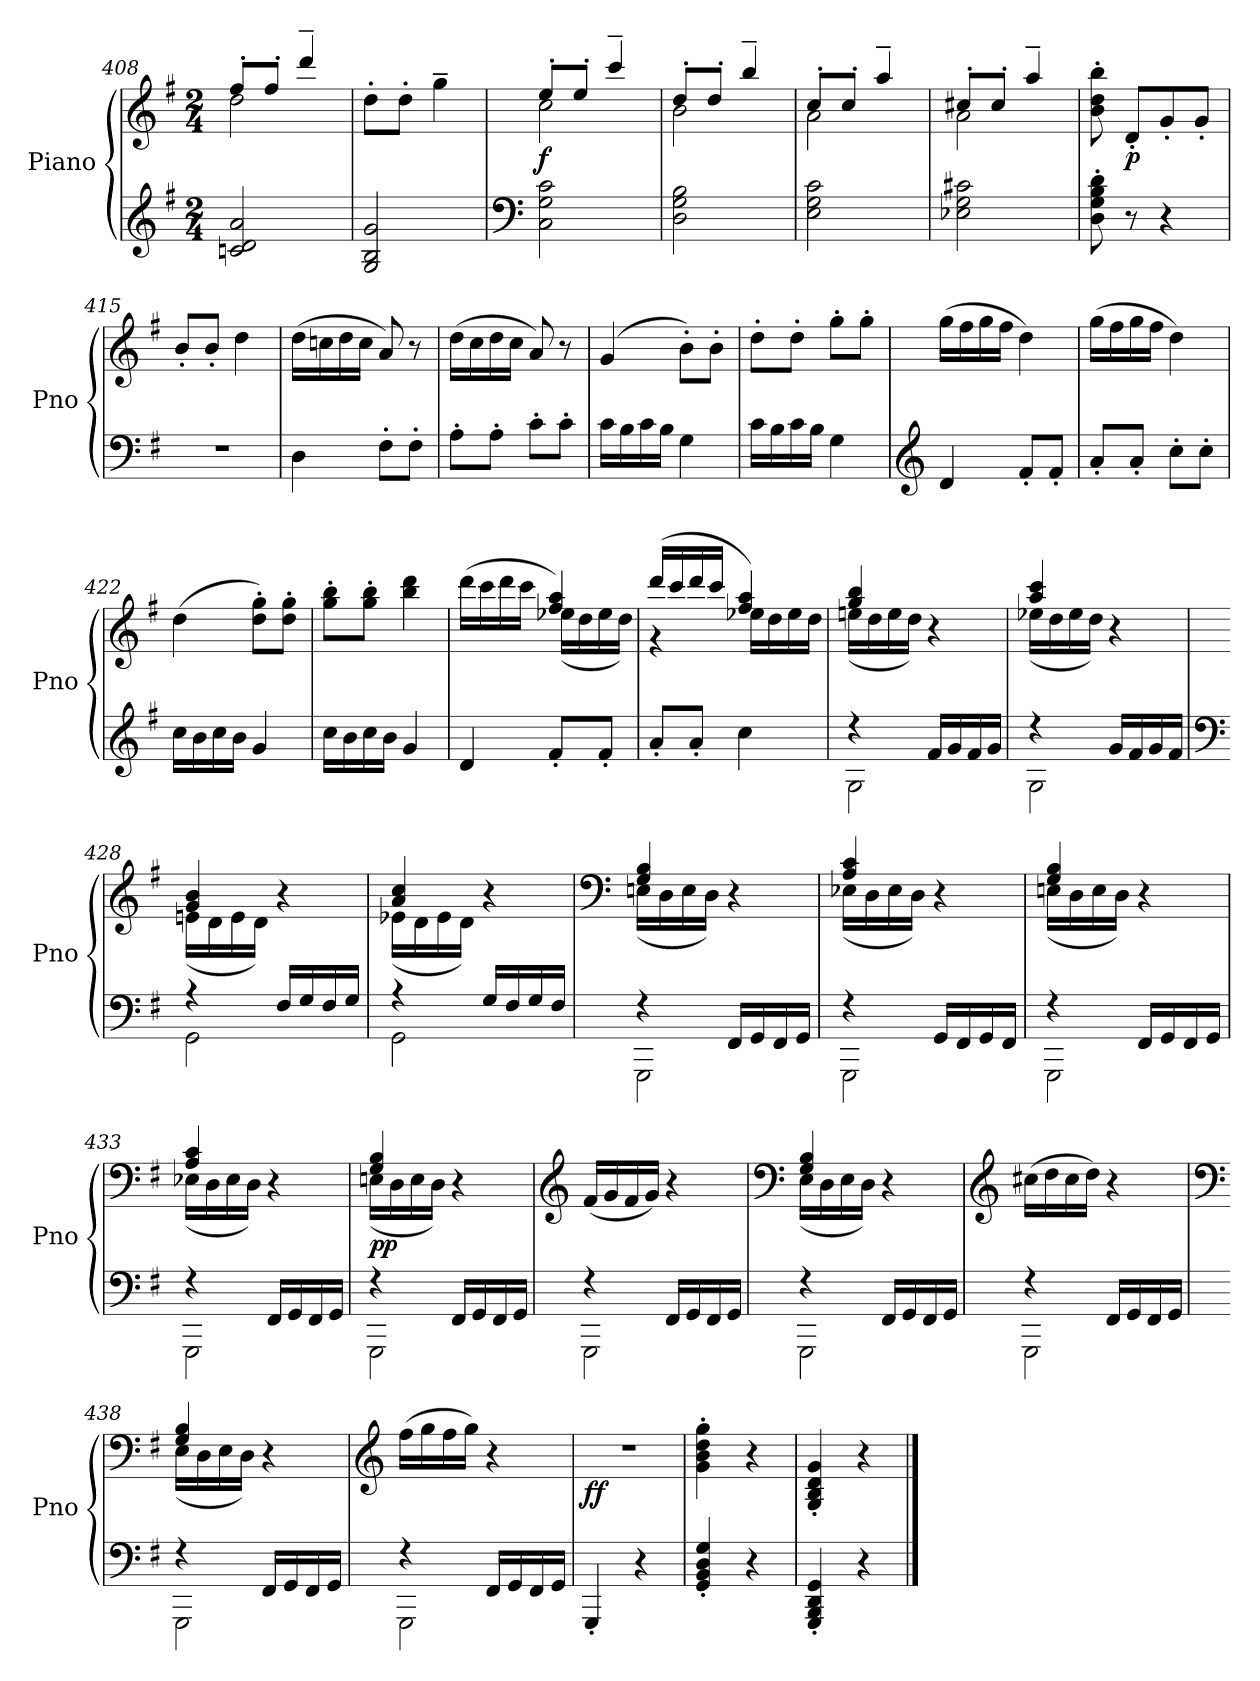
**kern	**kern	**dynam
*part1	*part1	*part1
*staff2	*staff1	*staff1/2
*I"Piano	*	*
*I'Pno	*	*
*clefG2	*clefG2	*
*k[f#]	*k[f#]	*
*M2/4	*M2/4	*
=408	=408	=408
*	*^	*
2cn/ 2d/ 2a/	8ff#'/L	2dd\	.
.	8ff#'/J	.	.
.	4ddd~/	.	.
*	*v	*v	*
=409	=409	=409
2G/ 2B/ 2g/	8dd'\L	.
.	8dd'\J	.
.	4gg~\	.
=410	=410	=410
*clefF4	*	*
*	*^	*
!	!	!	!LO:DY:b
2C\ 2G\ 2c\	8ee'/L	2cc\	f
.	8ee'/J	.	.
.	4ccc~/	.	.
=411	=411	=411	=411
2D\ 2G\ 2B\	8dd'/L	2b\	.
.	8dd'/J	.	.
.	4bb~/	.	.
=412	=412	=412	=412
2E\ 2G\ 2c\	8cc'/L	2a\	.
.	8cc'/J	.	.
.	4aa~/	.	.
=413	=413	=413	=413
2E-X\ 2G\ 2c#X\	8cc#X'/L	2a\	.
.	8cc#'/J	.	.
.	4aa~/	.	.
*	*v	*v	*
!!LO:LB:g=z
=414	=414	=414
8D\' 8G\' 8B\' 8d\'	8b\' 8dd\' 8bb\'	.
!	!	!LO:DY:b
8r	8d'/L	p
4r	8g'/	.
.	8g'/J	.
=415	=415	=415
2r	8b'/L	.
.	8b'/J	.
.	4dd\	.
=416	=416	=416
4D\	(>16dd\LL	.
.	16ccn\	.
.	16dd\	.
.	16cc\JJ	.
8F#'\L	8a/)	.
8F#'\J	8r	.
=417	=417	=417
8A'\L	(>16dd\LL	.
.	16cc\	.
8A'\J	16dd\	.
.	16cc\JJ	.
8c'\L	8a/)	.
8c'\J	8r	.
=418	=418	=418
16c\LL	(>4g/	.
16B\	.	.
16c\	.	.
16B\JJ	.	.
4G\	8b'\L)	.
.	8b'\J	.
=419	=419	=419
16c\LL	8dd'\L	.
16B\	.	.
16c\	8dd'\J	.
16B\JJ	.	.
4G\	8gg'\L	.
.	8gg'\J	.
=420	=420	=420
*clefG2	*	*
4d/	(>16gg\LL	.
.	16ff#\	.
.	16gg\	.
.	16ff#\JJ	.
8f#'/L	4dd\)	.
8f#'/J	.	.
!!LO:LB:g=z
=421	=421	=421
8a'/L	(>16gg\LL	.
.	16ff#\	.
8a'/J	16gg\	.
.	16ff#\JJ	.
8cc'\L	4dd\)	.
8cc'\J	.	.
=422	=422	=422
!	!	!LO:DY:b
16cc\LL	(>4dd\	other-dynamics
16b\	.	.
16cc\	.	.
16b\JJ	.	.
4g/	8dd\' 8gg\'L)	.
.	8dd\' 8gg\'J	.
=423	=423	=423
16cc\LL	8gg\' 8bb\'L	.
16b\	.	.
16cc\	8gg\' 8bb\'J	.
16b\JJ	.	.
4g/	4bb\ 4ddd\	.
=424	=424	=424
*	*^	*
4d/	(>16ddd\LL	4ryy	.
.	16ccc\	.	.
.	16ddd\	.	.
.	16ccc\JJ	.	.
!	!	!	!LO:DY:b
8f#'/L	4ff#/ 4aa/)	(<16ee-X\LL	other-dynamics
.	.	16dd\	.
8f#'/J	.	16ee-\	.
.	.	16dd\JJ)	.
=425	=425	=425	=425
8a'/L	(>16ddd/LL	4r	.
.	16ccc/	.	.
8a'/J	16ddd/	.	.
.	16ccc/JJ	.	.
4cc\	4ff#/ 4aa/)	16ee-X\LL	.
.	.	16dd\	.
.	.	16ee-\	.
.	.	16dd\JJ	.
!!LO:LB:g=z	!!
=426	=426	=426	=426
*^	*	*	*
!	!	!	!	!LO:DY:b
4r	2G\	4gg/ 4bb/	(<16een\LL	other-dynamics
.	.	.	16dd\	.
.	.	.	16ee\	.
.	.	.	16dd\JJ)	.
16f#/LL	.	4r	4ryy	.
16g/	.	.	.	.
16f#/	.	.	.	.
16g/JJ	.	.	.	.
=427	=427	=427	=427	=427
4r	2G\	4aa/ 4ccc/	(<16ee-X\LL	.
.	.	.	16dd\	.
.	.	.	16ee-\	.
.	.	.	16dd\JJ)	.
16g/LL	.	4r	4ryy	.
16f#/	.	.	.	.
16g/	.	.	.	.
16f#/JJ	.	.	.	.
=428	=428	=428	=428	=428
*clefF4	*	*	*	*
4r	2GG\	4g/ 4b/	(<16en\LL	.
.	.	.	16d\	.
.	.	.	16e\	.
.	.	.	16d\JJ)	.
16F#/LL	.	4r	4ryy	.
16G/	.	.	.	.
16F#/	.	.	.	.
16G/JJ	.	.	.	.
=429	=429	=429	=429	=429
4r	2GG\	4a/ 4cc/	(<16e-X\LL	.
.	.	.	16d\	.
.	.	.	16e-\	.
.	.	.	16d\JJ)	.
16G/LL	.	4r	4ryy	.
16F#/	.	.	.	.
16G/	.	.	.	.
16F#/JJ	.	.	.	.
=430	=430	=430	=430	=430
*	*	*clefF4	*	*
4r	2GGG\	4G/ 4B/	(<16En\LL	.
.	.	.	16D\	.
.	.	.	16E\	.
.	.	.	16D\JJ)	.
16FF#/LL	.	4r	4ryy	.
16GG/	.	.	.	.
16FF#/	.	.	.	.
16GG/JJ	.	.	.	.
!!LO:PB:g=z	!!
=431	=431	=431	=431	=431
4r	2GGG\	4A/ 4c/	(<16E-X\LL	.
.	.	.	16D\	.
.	.	.	16E-\	.
.	.	.	16D\JJ)	.
16GG/LL	.	4r	4ryy	.
16FF#/	.	.	.	.
16GG/	.	.	.	.
16FF#/JJ	.	.	.	.
=432	=432	=432	=432	=432
4r	2GGG\	4G/ 4B/	(<16En\LL	.
.	.	.	16D\	.
.	.	.	16E\	.
.	.	.	16D\JJ)	.
16FF#/LL	.	4r	4ryy	.
16GG/	.	.	.	.
16FF#/	.	.	.	.
16GG/JJ	.	.	.	.
=433	=433	=433	=433	=433
4r	2GGG\	4A/ 4c/	(<16E-X\LL	.
.	.	.	16D\	.
.	.	.	16E-\	.
.	.	.	16D\JJ)	.
16FF#/LL	.	4r	4ryy	.
16GG/	.	.	.	.
16FF#/	.	.	.	.
16GG/JJ	.	.	.	.
=434	=434	=434	=434	=434
!	!	!	!	!LO:DY:b
4r	2GGG\	4G/ 4B/	(<16En\LL	pp
.	.	.	16D\	.
.	.	.	16E\	.
.	.	.	16D\JJ)	.
16FF#/LL	.	4r	4ryy	.
16GG/	.	.	.	.
16FF#/	.	.	.	.
16GG/JJ	.	.	.	.
*	*	*v	*v	*
=435	=435	=435	=435
*	*	*clefG2	*
!	!	!	!LO:DY:b
4r	2GGG\	(<16f#/LL	other-dynamics
.	.	16g/	.
.	.	16f#/	.
.	.	16g/JJ)	.
16FF#/LL	.	4r	.
16GG/	.	.	.
16FF#/	.	.	.
16GG/JJ	.	.	.
!!LO:LB:g=z
=436	=436	=436	=436
*	*	*clefF4	*
*	*	*^	*
4r	2GGG\	4G/ 4B/	(<16E\LL	.
.	.	.	16D\	.
.	.	.	16E\	.
.	.	.	16D\JJ)	.
16FF#/LL	.	4r	4ryy	.
16GG/	.	.	.	.
16FF#/	.	.	.	.
16GG/JJ	.	.	.	.
*	*	*v	*v	*
=437	=437	=437	=437
*	*	*clefG2	*
4r	2GGG\	(>16cc#X\LL	.
.	.	16dd\	.
.	.	16cc#\	.
.	.	16dd\JJ)	.
16FF#/LL	.	4r	.
16GG/	.	.	.
16FF#/	.	.	.
16GG/JJ	.	.	.
=438	=438	=438	=438
*	*	*clefF4	*
*	*	*^	*
!	!	!	!	!LO:DY:b=2
4r	2GGG\	4G/ 4B/	(<16E\LL	other-dynamics
.	.	.	16D\	.
.	.	.	16E\	.
.	.	.	16D\JJ)	.
16FF#/LL	.	4r	4ryy	.
16GG/	.	.	.	.
16FF#/	.	.	.	.
16GG/JJ	.	.	.	.
*	*	*v	*v	*
=439	=439	=439	=439
*	*	*clefG2	*
4r	2GGG\	(>16ff#\LL	.
.	.	16gg\	.
.	.	16ff#\	.
.	.	16gg\JJ)	.
16FF#/LL	.	4r	.
16GG/	.	.	.
16FF#/	.	.	.
16GG/JJ	.	.	.
*v	*v	*	*
=440	=440	=440
!	!	!LO:DY:b
4GGG'/	2r	ff
4r	.	.
=441	=441	=441
4GG/' 4BB/' 4D/' 4G/'	4g\' 4b\' 4dd\' 4gg\'	.
4r	4r	.
=442	=442	=442
4GGG/' 4BBB/' 4DD/' 4GG/'	4G/' 4B/' 4d/' 4g/'	.
4r	4r	.
==	==	==
*-	*-	*-
